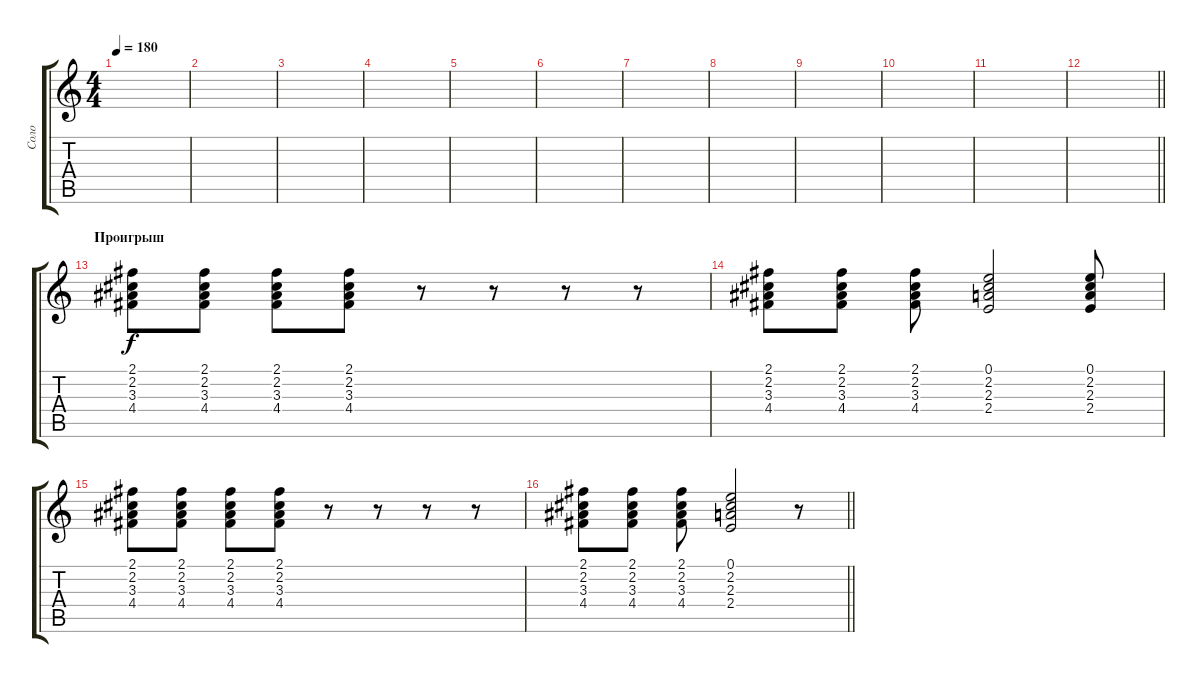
\track ("Соло" "Соло") {instrument electricguitarclean}
\staff {score tabs}
\tuning (E4 B3 G3 D3 A2 E2) {hide}
\ts (4 4)
\tempo 180
\clef g2
\ks c
|
|
|
|
|
|
|
|
|
|
|
\barLineRight lightlight
|
\section ("" "Проигрыш")
(2.1 2.2 3.3 4.4).8{dy f instrument overdrivenguitar} (2.1 2.2 3.3 4.4).8 (2.1 2.2 3.3 4.4).8 (2.1 2.2 3.3 4.4).8 r.8 r.8 r.8 r.8 |
(2.1 2.2 3.3 4.4).8 (2.1 2.2 3.3 4.4).8 (2.1 2.2 3.3 4.4).8 (0.1 2.2 2.3 2.4).2 (0.1 2.2 2.3 2.4).8 |
(2.1 2.2 3.3 4.4).8 (2.1 2.2 3.3 4.4).8 (2.1 2.2 3.3 4.4).8 (2.1 2.2 3.3 4.4).8 r.8 r.8 r.8 r.8 |
\barLineRight lightlight
(2.1 2.2 3.3 4.4).8 (2.1 2.2 3.3 4.4).8 (2.1 2.2 3.3 4.4).8 (0.1 2.2 2.3 2.4).2 r.8
